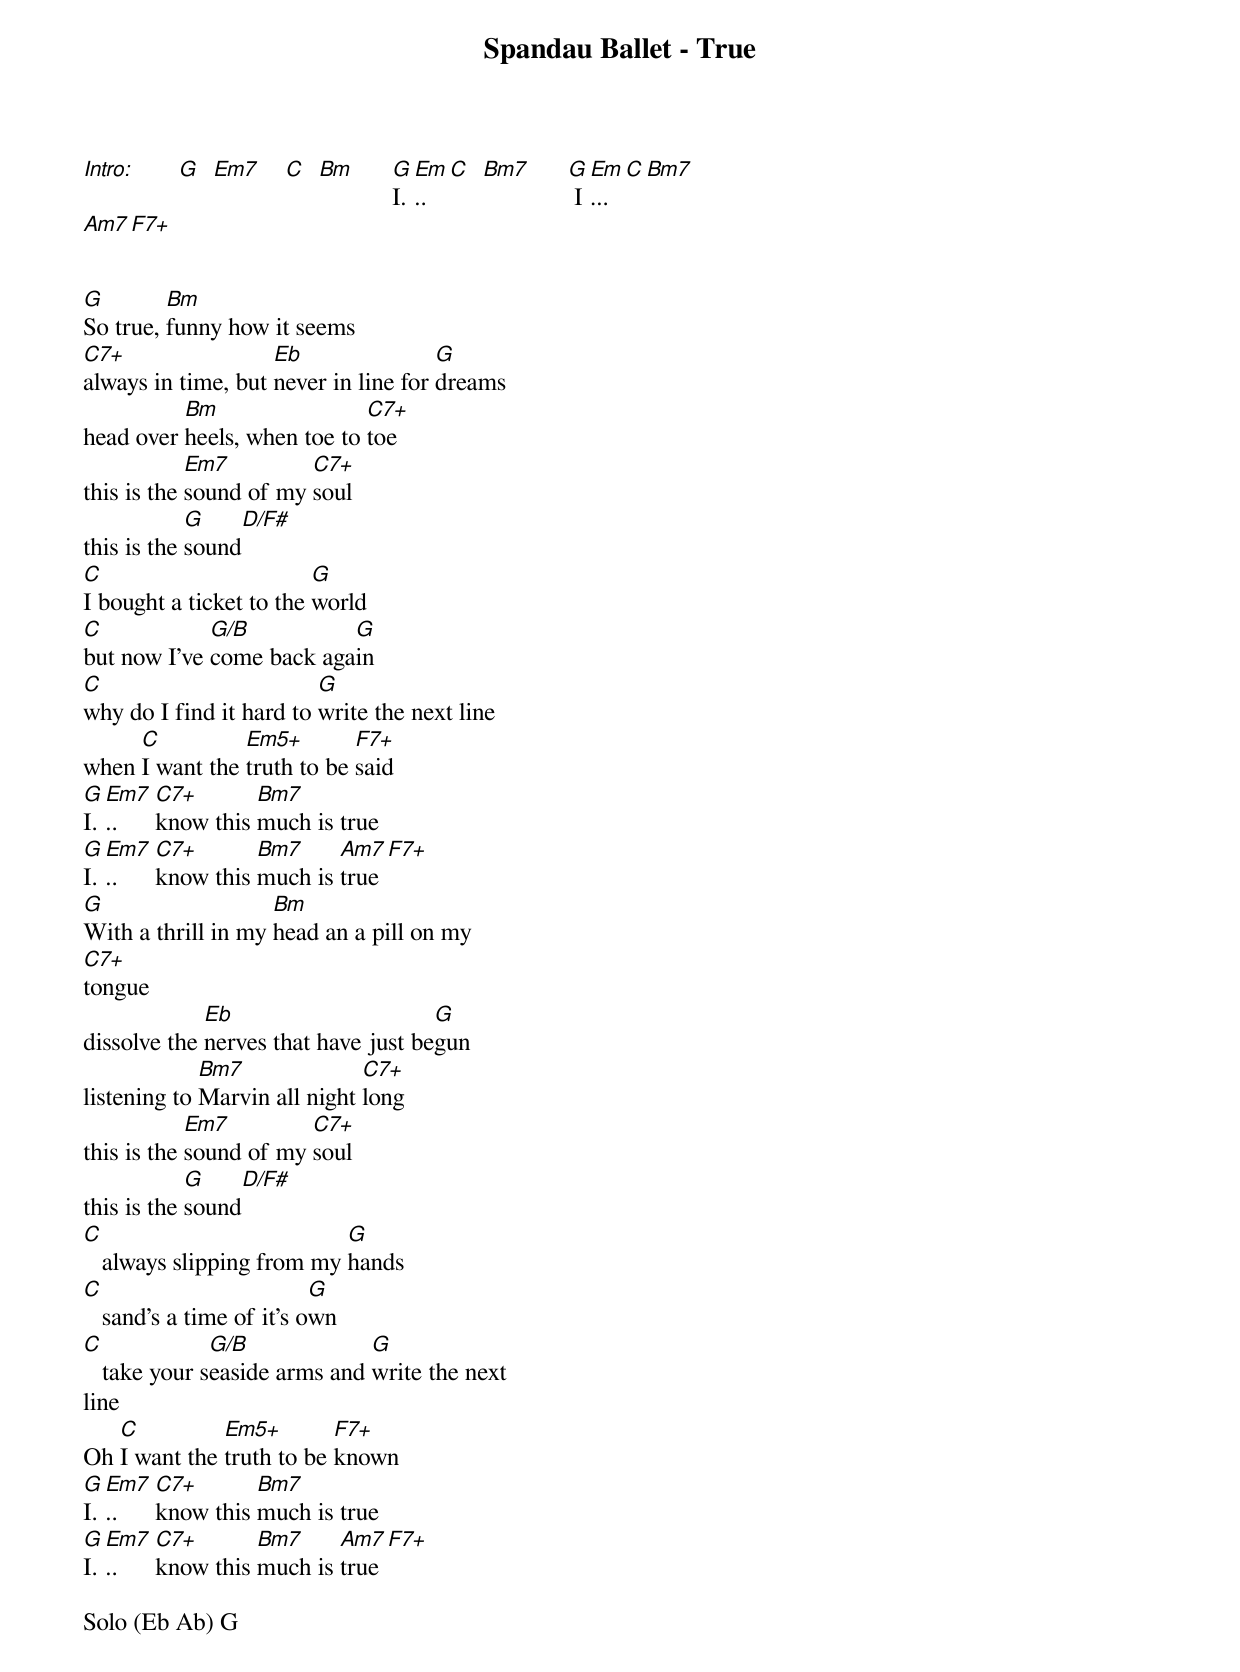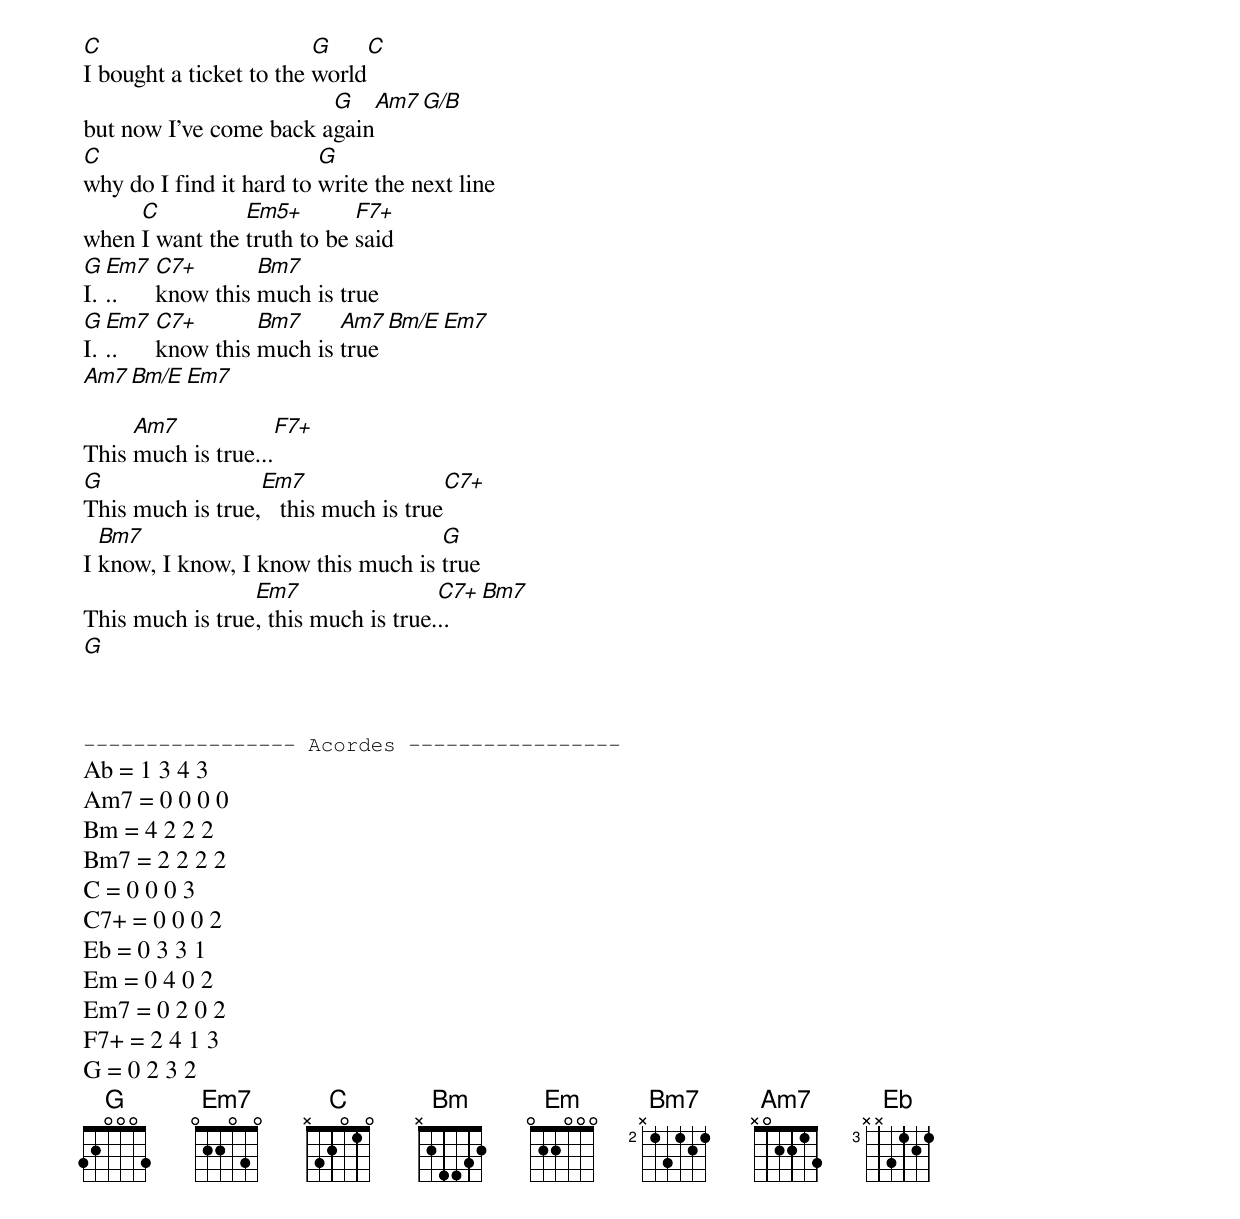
Spandau Ballet - True

Intro: G Em7 C Bm    G Em C Bm7   G Em C Bm7
                     I...          I...
Am7 F7+


G        Bm
So true, funny how it seems
C7+                 Eb                G
always in time, but never in line for dreams
          Bm                 C7+
head over heels, when toe to toe
            Em7         C7+
this is the sound of my soul
            G     D/F#
this is the sound
C                        G
I bought a ticket to the world
C            G/B          G
but now I've come back again
C                        G
why do I find it hard to write the next line
     C          Em5+        F7+
when I want the truth to be said
G Em7     C7+       Bm7
I...      know this much is true
G Em7     C7+       Bm7     Am7 F7+
I...      know this much is true
G                   Bm
With a thrill in my head an a pill on my
C7+
tongue
             Eb                      G
dissolve the nerves that have just begun
             Bm7              C7+
listening to Marvin all night long
            Em7         C7+
this is the sound of my soul
            G     D/F#
this is the sound
C                          G
   always slipping from my hands
C                         G
   sand's a time of it's own
C             G/B             G
   take your seaside arms and write the next
line
   C          Em5+        F7+
Oh I want the truth to be known
G Em7     C7+       Bm7
I...      know this much is true
G Em7     C7+       Bm7     Am7 F7+
I...      know this much is true

Solo (Eb Ab) G

C                        G         C
I bought a ticket to the world
                        G    Am7 G/B
but now I've come back again
C                        G
why do I find it hard to write the next line
     C          Em5+        F7+
when I want the truth to be said
G Em7     C7+       Bm7
I...      know this much is true
G Em7     C7+       Bm7     Am7  Bm/E  Em7
I...      know this much is true
     Am7  Bm/E  Em7

     Am7              F7+
This much is true...
G                 Em7                  C7+
This much is true,   this much is true
  Bm7                               G
I know, I know, I know this much is true
                 Em7                 C7+  Bm7
This much is true, this much is true...
  G



----------------- Acordes -----------------
Ab = 1 3 4 3
Am7 = 0 0 0 0
Bm = 4 2 2 2
Bm7 = 2 2 2 2
C = 0 0 0 3
C7+ = 0 0 0 2
Eb = 0 3 3 1
Em = 0 4 0 2
Em7 = 0 2 0 2
F7+ = 2 4 1 3
G = 0 2 3 2
